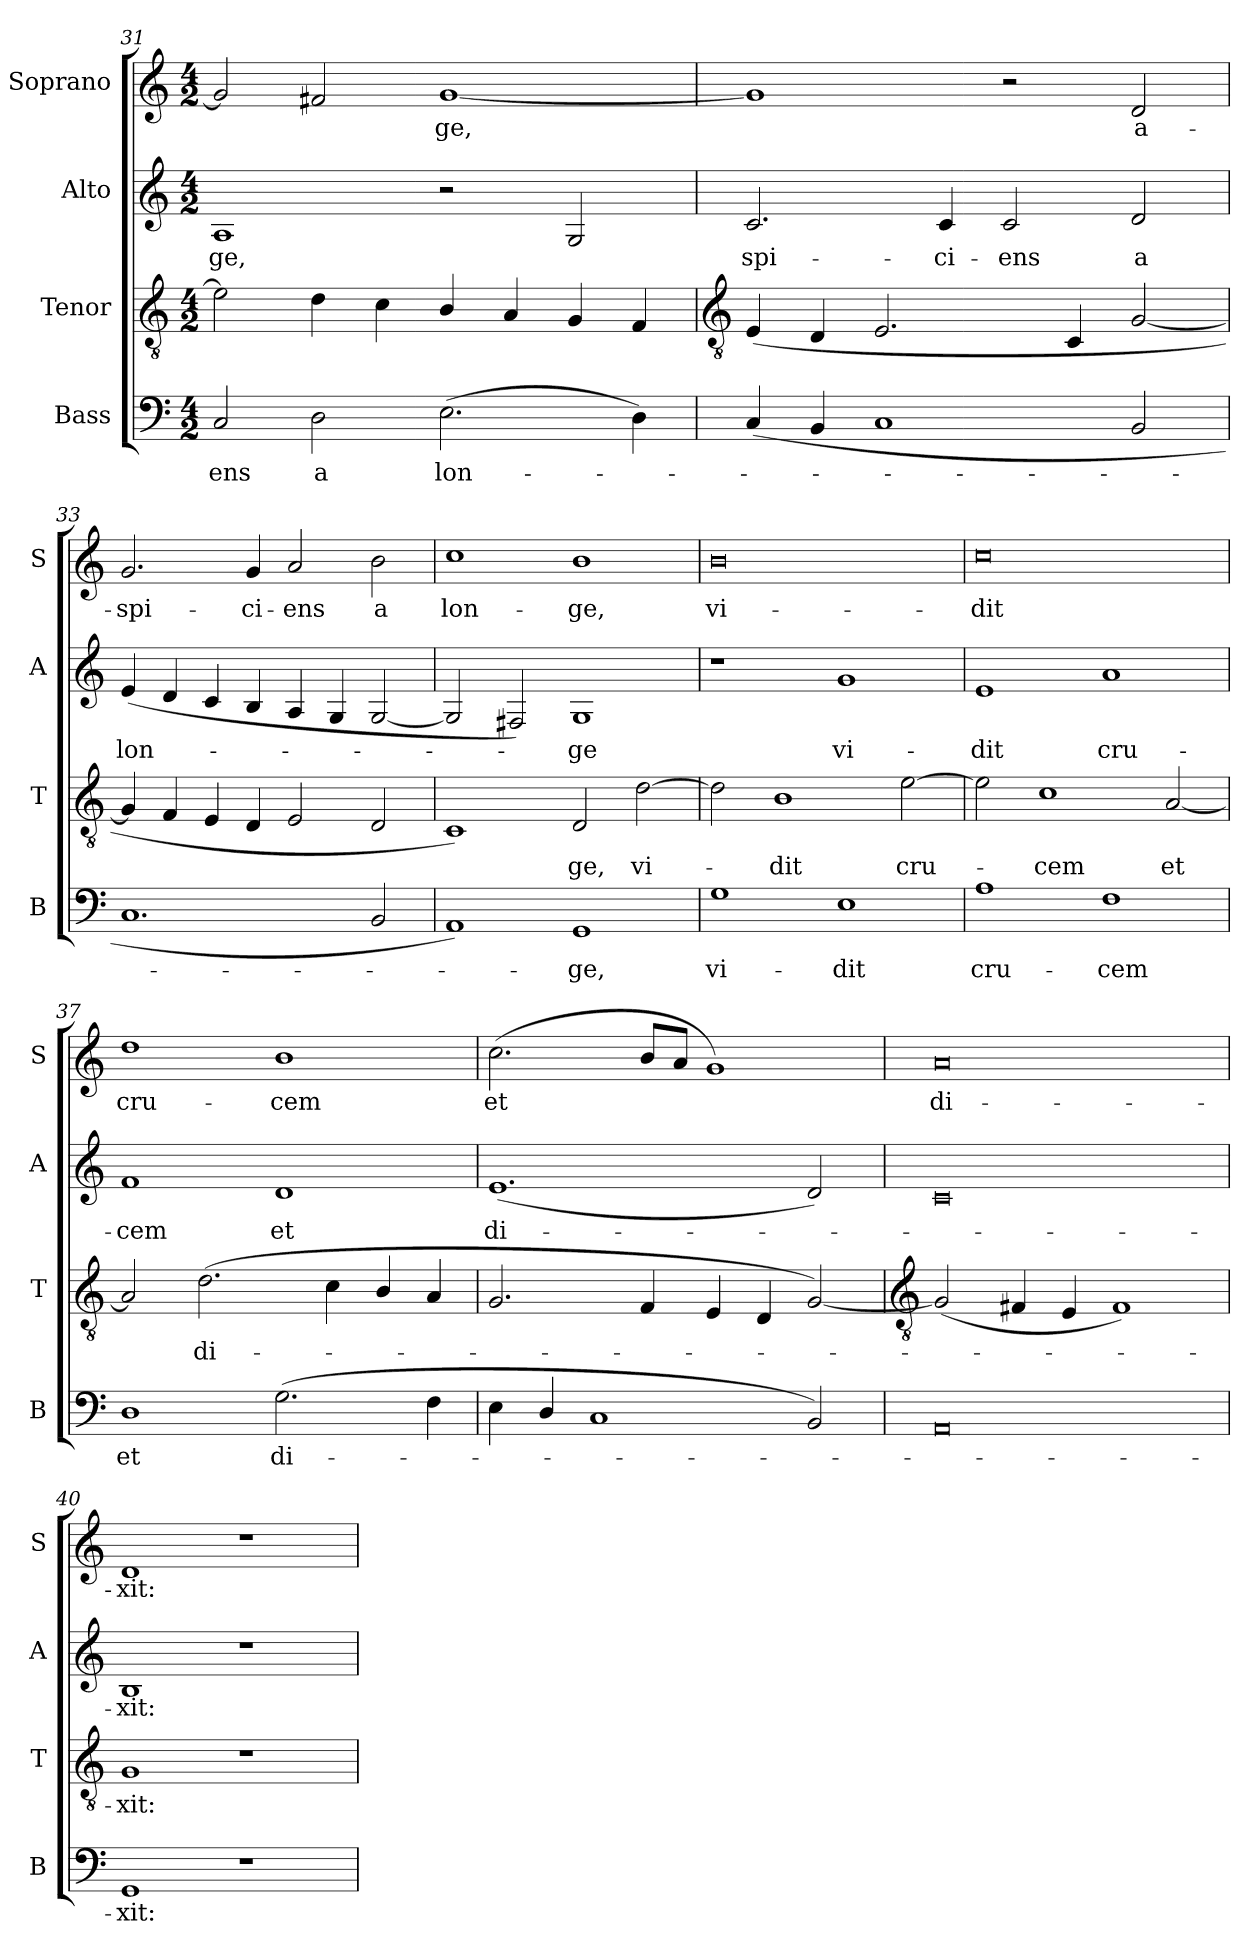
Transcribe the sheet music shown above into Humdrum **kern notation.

**kern	**text	**kern	**text	**kern	**text	**kern	**text
*part4	*part4	*part3	*part3	*part2	*part2	*part1	*part1
*staff4	*staff4	*staff3	*staff3	*staff2	*staff2	*staff1	*staff1
*I"Bass	*	*I"Tenor	*	*I"Alto	*	*I"Soprano	*
*I'B	*	*I'T	*	*I'A	*	*I'S	*
*clefF4	*	*clefGv2	*	*clefG2	*	*clefG2	*
*k[]	*	*k[]	*	*k[]	*	*k[]	*
*C:	*	*C:	*	*C:	*	*C:	*
*M4/2	*	*M4/2	*	*M4/2	*	*M4/2	*
=31	=31	=31	=31	=31	=31	=31	=31
!	!LO:LY:b	!	!	!	!LO:LY:b	!	!
2C	-ens	2e]	.	1A	ge,	2g]	.
!	!LO:LY:b	!	!	!	!	!	!
2D	a	4d	.	.	.	2f#X	.
.	.	4c	.	.	.	.	.
!	!LO:LY:b	!	!	!	!	!	!LO:LY:b
(>2.E	lon-	4B/	.	2r	.	[1g	ge,
.	.	4A	.	.	.	.	.
.	.	4G	.	2G	.	.	.
4D)	.	4F	.	.	.	.	.
!!LO:LB:g=z
=32	=32	=32	=32	=32	=32	=32	=32
*	*	*clefGv2	*	*	*	*	*
!	!	!	!	!	!LO:LY:b	!	!
(<4C	.	(<4E	.	2.c	spi-	1g]	.
4BB	.	4D	.	.	.	.	.
1C	.	2.E	.	.	.	.	.
!	!	!	!	!	!LO:LY:b	!	!
.	.	.	.	4c	-ci-	.	.
!	!	!	!	!	!LO:LY:b	!	!
.	.	.	.	2c	-ens	2r	.
.	.	4C	.	.	.	.	.
!	!	!	!	!	!LO:LY:b	!	!LO:LY:b
2BB	.	[2G	.	2d	a	2d	a-
=33	=33	=33	=33	=33	=33	=33	=33
!	!	!	!	!	!LO:LY:b	!	!LO:LY:b
1.C	.	4G]	.	(<4e	lon-	2.g	-spi-
.	.	4F	.	4d	.	.	.
.	.	4E	.	4c	.	.	.
!	!	!	!	!	!	!	!LO:LY:b
.	.	4D	.	4B	.	4g	-ci-
!	!	!	!	!	!	!	!LO:LY:b
.	.	2E	.	4A	.	2a	-ens
.	.	.	.	4G	.	.	.
!	!	!	!	!	!	!	!LO:LY:b
2BB	.	2D	.	[2G	.	2b	a
=34	=34	=34	=34	=34	=34	=34	=34
!	!	!	!	!	!	!	!LO:LY:b
1AA)	.	1C)	.	2G]	.	1cc	lon-
.	.	.	.	2F#X)	.	.	.
!	!LO:LY:b	!	!LO:LY:b	!	!LO:LY:b	!	!LO:LY:b
1GG	ge,	2D	ge,	1G	ge	1b	-ge,
!	!	!	!LO:LY:b	!	!	!	!
.	.	[2d	vi-	.	.	.	.
=35	=35	=35	=35	=35	=35	=35	=35
!	!LO:LY:b	!	!	!	!	!	!LO:LY:b
1G	vi-	2d]	.	1r	.	0b	vi-
!	!	!	!LO:LY:b	!	!	!	!
.	.	1B	dit	.	.	.	.
!	!LO:LY:b	!	!	!	!LO:LY:b	!	!
1E	-dit	.	.	1g	vi-	.	.
!	!	!	!LO:LY:b	!	!	!	!
.	.	[2e	cru-	.	.	.	.
=36	=36	=36	=36	=36	=36	=36	=36
!	!LO:LY:b	!	!	!	!LO:LY:b	!	!LO:LY:b
1A	cru-	2e]	.	1e	-dit	0cc	-dit
!	!	!	!LO:LY:b	!	!	!	!
.	.	1c	cem	.	.	.	.
!	!LO:LY:b	!	!	!	!LO:LY:b	!	!
1F	-cem	.	.	1a	cru-	.	.
!	!	!	!LO:LY:b	!	!	!	!
.	.	[2A	et	.	.	.	.
=37	=37	=37	=37	=37	=37	=37	=37
!	!LO:LY:b	!	!	!	!LO:LY:b	!	!LO:LY:b
1D	et	2A]	.	1f	-cem	1dd	cru-
!	!	!	!LO:LY:b	!	!	!	!
.	.	(>2.d	di-	.	.	.	.
!	!LO:LY:b	!	!	!	!LO:LY:b	!	!LO:LY:b
(>2.G	di-	.	.	1d	et	1b	-cem
.	.	4c	.	.	.	.	.
.	.	4B/	.	.	.	.	.
4F	.	4A	.	.	.	.	.
=38	=38	=38	=38	=38	=38	=38	=38
!	!	!	!	!	!LO:LY:b	!	!LO:LY:b
4E	.	2.G	.	(<1.e	di-	(<2.cc	et
4D/	.	.	.	.	.	.	.
1C	.	.	.	.	.	.	.
.	.	4F	.	.	.	8bL	.
.	.	.	.	.	.	8aJ	.
.	.	4E	.	.	.	1g)	.
.	.	4D	.	.	.	.	.
2BB)	.	[2G)	.	2d)	.	.	.
!!LO:LB:g=z
=39	=39	=39	=39	=39	=39	=39	=39
*	*	*clefGv2	*	*	*	*	*
!	!	!	!	!	!	!	!LO:LY:b
0AA	.	(<2G]	.	0c	.	0a	di-
.	.	4F#X	.	.	.	.	.
.	.	4E	.	.	.	.	.
.	.	1F#)	.	.	.	.	.
=40	=40	=40	=40	=40	=40	=40	=40
!	!LO:LY:b	!	!LO:LY:b	!	!LO:LY:b	!	!LO:LY:b
1GG	xit:	1G	xit:	1B	xit:	1d	-xit:
1r	.	1r	.	1r	.	1r	.
=	=	=	=	=	=	=	=
*-	*-	*-	*-	*-	*-	*-	*-
